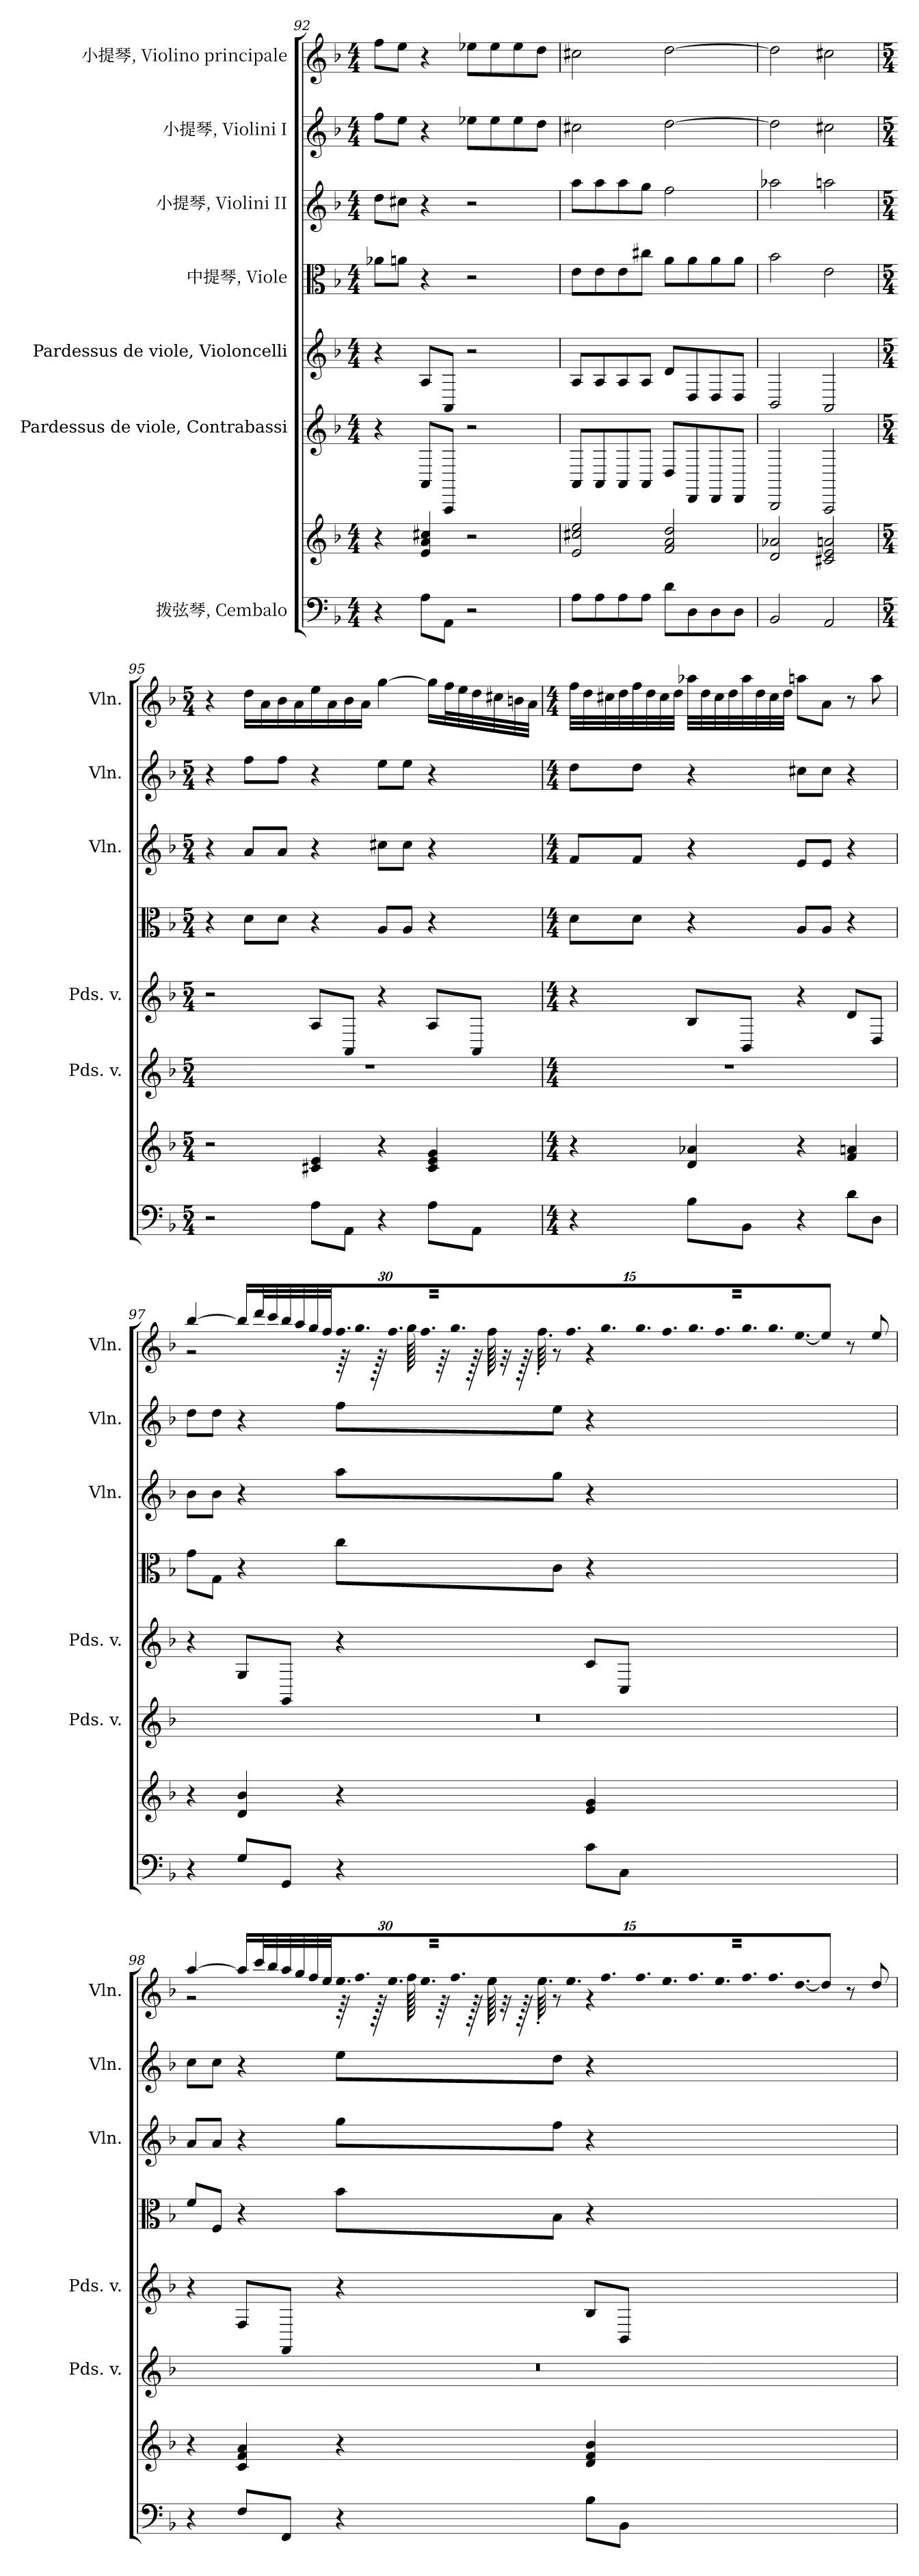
**kern	**kern	**kern	**kern	**kern	**kern	**kern	**kern
*part7	*part7	*part6	*part5	*part4	*part3	*part2	*part1
*staff8	*staff7	*staff6	*staff5	*staff4	*staff3	*staff2	*staff1
*I"拨弦琴, Cembalo	*	*I"Pardessus de viole, Contrabassi	*I"Pardessus de viole, Violoncelli	*I"中提琴, Viole	*I"小提琴, Violini II	*I"小提琴, Violini I	*I"小提琴, Violino principale
*	*	*I'Pds. v.	*I'Pds. v.	*	*I'Vln.	*I'Vln.	*I'Vln.
*clefF4	*clefG2	*clefG2	*clefG2	*clefC3	*clefG2	*clefG2	*clefG2
*k[b-]	*k[b-]	*k[b-]	*k[b-]	*k[b-]	*k[b-]	*k[b-]	*k[b-]
*M4/4	*M4/4	*M4/4	*M4/4	*M4/4	*M4/4	*M4/4	*M4/4
=92	=92	=92	=92	=92	=92	=92	=92
4r	4r	4r	4r	8a-X\L	8dd\L	8ff\L	8ff\L
.	.	.	.	8an\J	8cc#X\J	8ee\J	8ee\J
8A\L	4e/ 4a/ 4cc#X/	8AA/L	8A/L	4r	4r	4r	4r
8AA\J	.	8AAA/J	8AA/J	.	.	.	.
2r	2r	2r	2r	2r	2r	8ee-X\L	8ee-X\L
.	.	.	.	.	.	8ee-\	8ee-\
.	.	.	.	.	.	8ee-\	8ee-\
.	.	.	.	.	.	8dd\J	8dd\J
=93	=93	=93	=93	=93	=93	=93	=93
8A\L	2e/ 2cc#X/ 2ee/	8AA/L	8A/L	8e\L	8aa\L	2cc#X\	2cc#X\
8A\	.	8AA/	8A/	8e\	8aa\	.	.
8A\	.	8AA/	8A/	8e\	8aa\	.	.
8A\J	.	8AA/J	8A/J	8cc#X\J	8gg\J	.	.
8d\L	2f/ 2a/ 2dd/	8D/L	8d/L	8a\L	2ff\	[2dd\	[2dd\
8D\	.	8DD/	8D/	8a\	.	.	.
8D\	.	8DD/	8D/	8a\	.	.	.
8D\J	.	8DD/J	8D/J	8a\J	.	.	.
=94	=94	=94	=94	=94	=94	=94	=94
2BB-/	2d/ 2a-X/	2BBB-/	2BB-/	2b-\	2aa-X\	2dd\]	2dd\]
*	*	*	*	*	*	*	*MM26
2AA/	2c#X/ 2e/ 2an/	2AAA/	2AA/	2e\	2aan\	2cc#X\	2cc#X\
!!LO:PB:g=z
=95	=95	=95	=95	=95	=95	=95	=95
*M5/4	*M5/4	*M5/4	*M5/4	*M5/4	*M5/4	*M5/4	*M5/4
*	*	*	*	*	*	*	*MM31
2r	2r	4%5r	2r	4r	4r	4r	4r
.	.	.	.	8d\L	8a/L	8ff\L	16dd\LL
.	.	.	.	.	.	.	16a\
.	.	.	.	8d\J	8a/J	8ff\J	16b-\
.	.	.	.	.	.	.	16a\
8A\L	4c#X/ 4e/	.	8A/L	4r	4r	4r	16ee\
.	.	.	.	.	.	.	16a\
8AA\J	.	.	8AA/J	.	.	.	16b-\
.	.	.	.	.	.	.	16a\JJ
4r	4r	.	4r	8A/L	8cc#X\L	8ee\L	[4gg\
.	.	.	.	8A/J	8cc#\J	8ee\J	.
8A\L	4c#/ 4e/ 4g/	.	8A/L	4r	4r	4r	16gg\LL]
.	.	.	.	.	.	.	32ff\L
.	.	.	.	.	.	.	32ee\
8AA\J	.	.	8AA/J	.	.	.	32dd\
.	.	.	.	.	.	.	32cc#X\
.	.	.	.	.	.	.	32bn\
.	.	.	.	.	.	.	32a\JJJ
=96	=96	=96	=96	=96	=96	=96	=96
*M4/4	*M4/4	*M4/4	*M4/4	*M4/4	*M4/4	*M4/4	*M4/4
*	*	*	*	*	*	*	*MM25
4r	4r	1r	4r	8d\L	8f/L	8dd\L	32ff\LLL
.	.	.	.	.	.	.	32dd\
.	.	.	.	.	.	.	32cc#X\
.	.	.	.	.	.	.	32dd\
.	.	.	.	8d\J	8f/J	8dd\J	32ff\
.	.	.	.	.	.	.	32dd\
.	.	.	.	.	.	.	32cc#\
.	.	.	.	.	.	.	32dd\JJJ
*	*	*	*	*	*	*	*MM27
8B-\L	4d/ 4a-X/	.	8B-/L	4r	4r	4r	32aa-X\LLL
.	.	.	.	.	.	.	32dd\
.	.	.	.	.	.	.	32cc#\
.	.	.	.	.	.	.	32dd\
8BB-\J	.	.	8BB-/J	.	.	.	32aa-\
.	.	.	.	.	.	.	32dd\
.	.	.	.	.	.	.	32cc#\
.	.	.	.	.	.	.	32dd\JJJ
*	*	*	*	*	*	*	*MM28
4r	4r	.	4r	8A/L	8e/L	8cc#X\L	8aan\L
.	.	.	.	8A/J	8e/J	8cc#\J	8a\J
*	*	*	*	*	*	*	*MM30
8d\L	4f/ 4an/	.	8d/L	4r	4r	4r	8r
8D\J	.	.	8D/J	.	.	.	8aa\
!!LO:PB:g=z
=97	=97	=97	=97	=97	=97	=97	=97
*	*	*	*	*	*	*	*MM31
*	*	*	*	*	*	*	*^
4r	4r	1r	4r	8g\L	8b-\L	8dd\L	[4bb-/	2r
.	.	.	.	8G\J	8b-\J	8dd\J	.	.
8G/L	4d/ 4b-/	.	8G/L	4r	4r	4r	16bb-/LL]	.
.	.	.	.	.	.	.	32ddd/L	.
.	.	.	.	.	.	.	32ccc/	.
8GG/J	.	.	8GG/J	.	.	.	32bb-/	.
.	.	.	.	.	.	.	32aa/	.
.	.	.	.	.	.	.	32gg/	.
.	.	.	.	.	.	.	32ff/	.
*	*	*	*	*	*	*	*Xbrackettup	*
!	!	!	!	!	!	!	!LO:N:vis=256.	!
4r	4r	.	4r	8cc\L	8aa\L	8ff\L	1920%17ff/LL	64r
!	!	!	!	!	!	!	!LO:N:vis=256.	!
.	.	.	.	.	.	.	1920%17gg/	.
.	.	.	.	.	.	.	.	128r
!	!	!	!	!	!	!	!LO:N:vis=256.	!
.	.	.	.	.	.	.	1920%17ff/	.
.	.	.	.	.	.	.	.	128gg\
!	!	!	!	!	!	!	!LO:N:vis=256.	!
.	.	.	.	.	.	.	1920%17ff/	.
.	.	.	.	.	.	.	.	64r
.	.	.	.	.	.	.	1920ryy	.
!	!	!	!	!	!	!	!LO:N:vis=256.	!
.	.	.	.	.	.	.	1920%17gg/	.
!	!	!	!	!	!	!	!LO:N:vis=256.	!
.	.	.	.	.	.	.	1920%17ff/	.
.	.	.	.	.	.	.	.	128r
!	!	!	!	!	!	!	!LO:N:vis=256.	!
.	.	.	.	.	.	.	1920%17gg/	.
.	.	.	.	.	.	.	.	128ff\
!	!	!	!	!	!	!	!LO:N:vis=256.	!
.	.	.	.	.	.	.	1920%17gg/	32r
!	!	!	!	!	!	!	!LO:N:vis=256.	!
.	.	.	.	.	.	.	1920%17ff/	.
!	!	!	!	!	!	!	!LO:N:vis=256.	!
.	.	.	.	.	.	.	1920%17gg/	.
!	!	!	!	!	!	!	!LO:N:vis=256.	!
.	.	.	.	.	.	.	1920%17ff/	.
.	.	.	.	.	.	.	.	128r
.	.	.	.	.	.	.	1920ryy	.
!	!	!	!	!	!	!	!LO:N:vis=256.	!
.	.	.	.	.	.	.	1920%17gg/	.
.	.	.	.	.	.	.	.	64.ff'\
!	!	!	!	!	!	!	!LO:N:vis=256.	!
.	.	.	.	.	.	.	1920%17gg/	.
!	!	!	!	!	!	!	!LO:N:vis=256.	!
.	.	.	.	.	.	.	[1920%17ee/JJJJ	.
.	.	.	.	8c\J	8gg\J	8ee\J	8ee/J]	8r
8c\L	4e/ 4g/	.	8c/L	4r	4r	4r	8r	4r
8C\J	.	.	8C/J	.	.	.	8ee/	.
!!LO:PB:g=z	!!
=98	=98	=98	=98	=98	=98	=98	=98	=98
4r	4r	1r	4r	8f/L	8a/L	8cc\L	[4aa/	2r
.	.	.	.	8F/J	8a/J	8cc\J	.	.
8F/L	4c/ 4f/ 4a/	.	8F/L	4r	4r	4r	16aa/LL]	.
.	.	.	.	.	.	.	32ccc/L	.
.	.	.	.	.	.	.	32bb-/	.
8FF/J	.	.	8FF/J	.	.	.	32aa/	.
.	.	.	.	.	.	.	32gg/	.
.	.	.	.	.	.	.	32ff/	.
.	.	.	.	.	.	.	32ee/	.
!	!	!	!	!	!	!	!LO:N:vis=256.	!
4r	4r	.	4r	8b-\L	8gg\L	8ee\L	1920%17ee/LL	64r
!	!	!	!	!	!	!	!LO:N:vis=256.	!
.	.	.	.	.	.	.	1920%17ff/	.
.	.	.	.	.	.	.	.	128r
!	!	!	!	!	!	!	!LO:N:vis=256.	!
.	.	.	.	.	.	.	1920%17ee/	.
.	.	.	.	.	.	.	.	128ff\
!	!	!	!	!	!	!	!LO:N:vis=256.	!
.	.	.	.	.	.	.	1920%17ee/	.
.	.	.	.	.	.	.	.	64r
.	.	.	.	.	.	.	1920ryy	.
!	!	!	!	!	!	!	!LO:N:vis=256.	!
.	.	.	.	.	.	.	1920%17ff/	.
!	!	!	!	!	!	!	!LO:N:vis=256.	!
.	.	.	.	.	.	.	1920%17ee/	.
.	.	.	.	.	.	.	.	128r
!	!	!	!	!	!	!	!LO:N:vis=256.	!
.	.	.	.	.	.	.	1920%17ff/	.
.	.	.	.	.	.	.	.	128ee\
!	!	!	!	!	!	!	!LO:N:vis=256.	!
.	.	.	.	.	.	.	1920%17ff/	32r
!	!	!	!	!	!	!	!LO:N:vis=256.	!
.	.	.	.	.	.	.	1920%17ee/	.
!	!	!	!	!	!	!	!LO:N:vis=256.	!
.	.	.	.	.	.	.	1920%17ff/	.
!	!	!	!	!	!	!	!LO:N:vis=256.	!
.	.	.	.	.	.	.	1920%17ee/	.
.	.	.	.	.	.	.	.	128r
.	.	.	.	.	.	.	1920ryy	.
!	!	!	!	!	!	!	!LO:N:vis=256.	!
.	.	.	.	.	.	.	1920%17ff/	.
.	.	.	.	.	.	.	.	64.ee'\
!	!	!	!	!	!	!	!LO:N:vis=256.	!
.	.	.	.	.	.	.	1920%17ff/	.
!	!	!	!	!	!	!	!LO:N:vis=256.	!
.	.	.	.	.	.	.	[1920%17dd/JJJJ	.
.	.	.	.	8B-\J	8ff\J	8dd\J	8dd/J]	8r
8B-\L	4d/ 4f/ 4b-/	.	8B-/L	4r	4r	4r	8r	4r
8BB-\J	.	.	8BB-/J	.	.	.	8dd/	.
*	*	*	*	*	*	*	*v	*v
=	=	=	=	=	=	=	=
*-	*-	*-	*-	*-	*-	*-	*-
